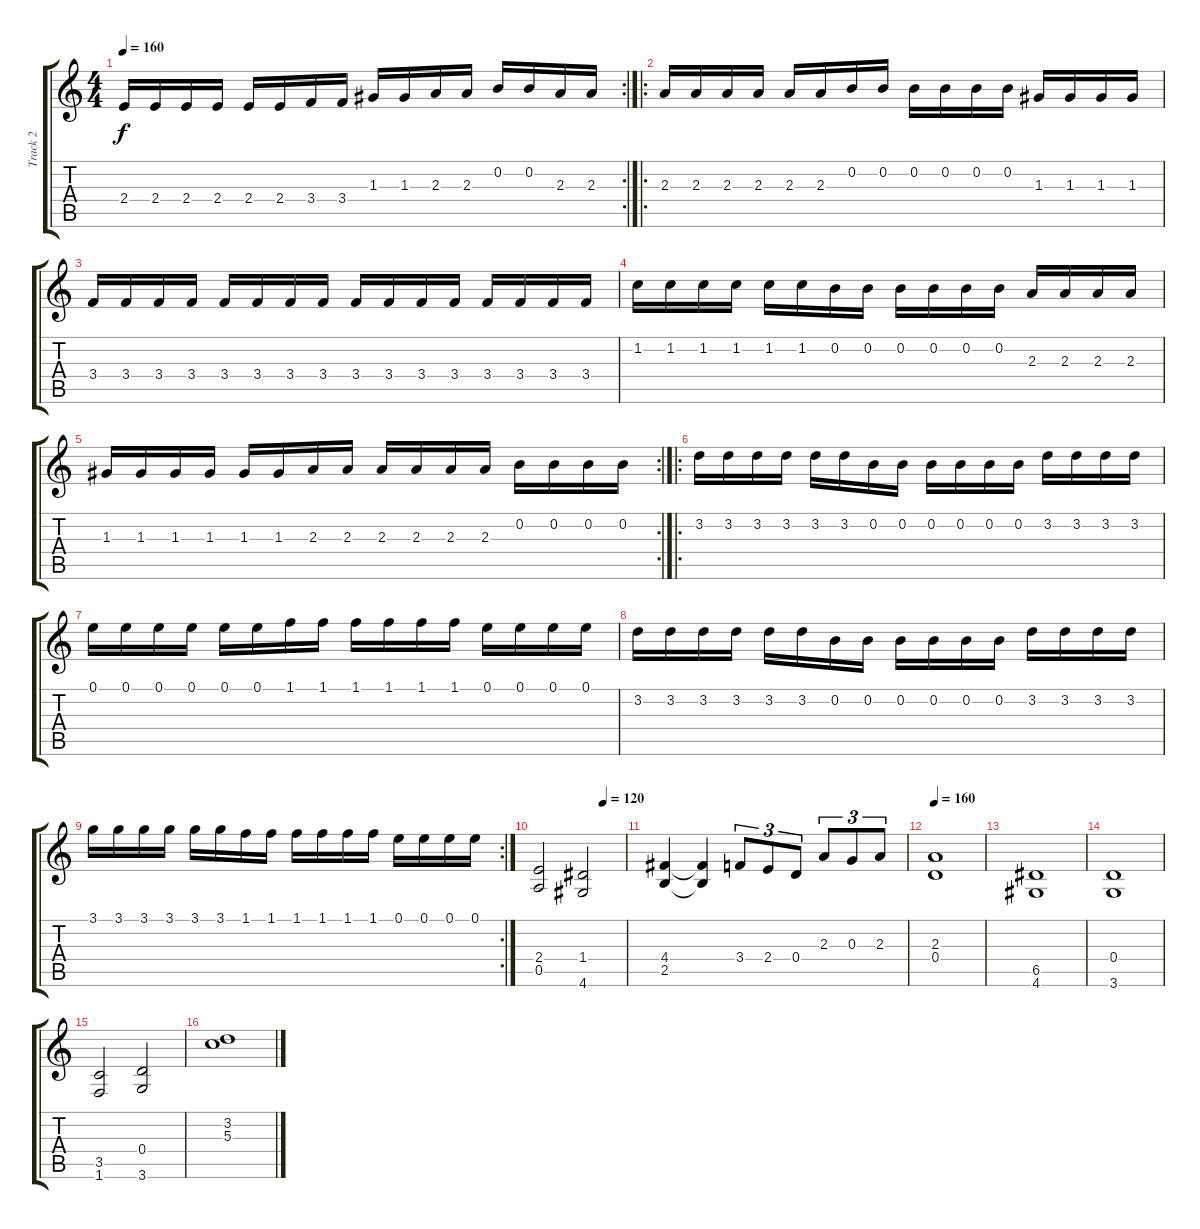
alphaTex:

\track ("Track 2" "Track 2") {instrument distortionguitar}
\staff {score tabs}
\tuning (E4 B3 G3 D3 A2 E2) {hide}
\rc 2
\ts (4 4)
\tempo 160
\clef g2
\ks c
2.4.16{dy f} 2.4.16 2.4.16 2.4.16 2.4.16 2.4.16 3.4.16 3.4.16 1.3.16 1.3.16 2.3.16 2.3.16 0.2.16 0.2.16 2.3.16 2.3.16 |
\ro
2.3.16 2.3.16 2.3.16 2.3.16 2.3.16 2.3.16 0.2.16 0.2.16 0.2.16 0.2.16 0.2.16 0.2.16 1.3.16 1.3.16 1.3.16 1.3.16 |
3.4.16 3.4.16 3.4.16 3.4.16 3.4.16 3.4.16 3.4.16 3.4.16 3.4.16 3.4.16 3.4.16 3.4.16 3.4.16 3.4.16 3.4.16 3.4.16 |
1.2.16 1.2.16 1.2.16 1.2.16 1.2.16 1.2.16 0.2.16 0.2.16 0.2.16 0.2.16 0.2.16 0.2.16 2.3.16 2.3.16 2.3.16 2.3.16 |
\rc 2
1.3.16 1.3.16 1.3.16 1.3.16 1.3.16 1.3.16 2.3.16 2.3.16 2.3.16 2.3.16 2.3.16 2.3.16 0.2.16 0.2.16 0.2.16 0.2.16 |
\ro
3.2.16 3.2.16 3.2.16 3.2.16 3.2.16 3.2.16 0.2.16 0.2.16 0.2.16 0.2.16 0.2.16 0.2.16 3.2.16 3.2.16 3.2.16 3.2.16 |
0.1.16 0.1.16 0.1.16 0.1.16 0.1.16 0.1.16 1.1.16 1.1.16 1.1.16 1.1.16 1.1.16 1.1.16 0.1.16 0.1.16 0.1.16 0.1.16 |
3.2.16 3.2.16 3.2.16 3.2.16 3.2.16 3.2.16 0.2.16 0.2.16 0.2.16 0.2.16 0.2.16 0.2.16 3.2.16 3.2.16 3.2.16 3.2.16 |
\rc 2
3.1.16 3.1.16 3.1.16 3.1.16 3.1.16 3.1.16 1.1.16 1.1.16 1.1.16 1.1.16 1.1.16 1.1.16 0.1.16 0.1.16 0.1.16 0.1.16 |
\tempo (120 0.75)
(2.4 0.5).2 (1.4 4.6).2 |
(4.4 2.5).4 (4.4{t} 2.5{t}).4 3.4.8{tu (3 2)} 2.4.8{tu (3 2)} 0.4.8{tu (3 2)} 2.3.8{tu (3 2)} 0.3.8{tu (3 2)} 2.3.8{tu (3 2)} |
\tempo 160
(2.3 0.4).1 |
(6.5 4.6).1 |
(0.4 3.6).1 |
(3.5 1.6).2 (0.4 3.6).2 |
(3.2 5.3).1
